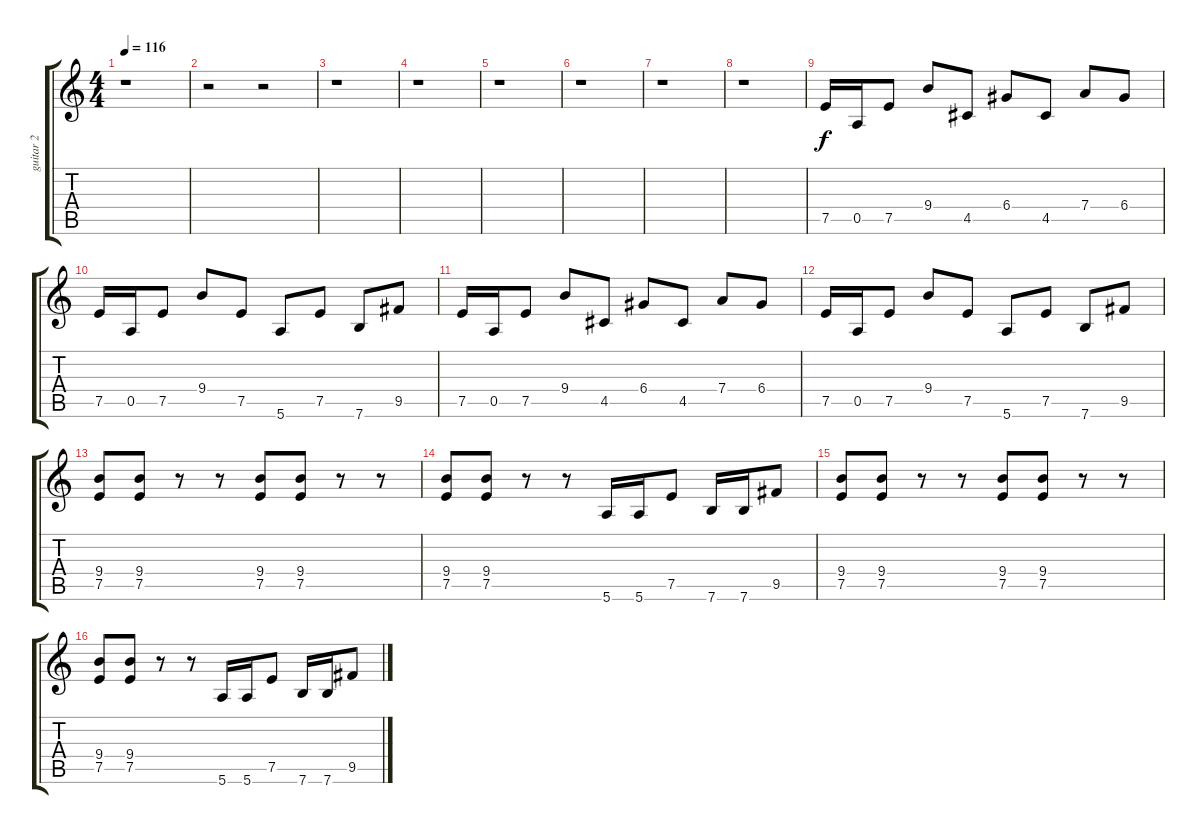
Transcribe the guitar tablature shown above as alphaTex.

\track ("guitar 2" "guitar 2") {instrument distortionguitar}
\staff {score tabs}
\tuning (E4 B3 G3 D3 A2 E2) {hide}
\ts (4 4)
\tempo 116
\clef g2
\ks c
r.1{dy f} |
r.2 r.2 |
r.1 |
r.1 |
r.1 |
r.1 |
r.1 |
r.1 |
7.5.16 0.5.16 7.5.8 9.4.8 4.5.8 6.4.8 4.5.8 7.4.8 6.4.8 |
7.5.16 0.5.16 7.5.8 9.4.8 7.5.8 5.6.8 7.5.8 7.6.8 9.5.8 |
7.5.16 0.5.16 7.5.8 9.4.8 4.5.8 6.4.8 4.5.8 7.4.8 6.4.8 |
7.5.16 0.5.16 7.5.8 9.4.8 7.5.8 5.6.8 7.5.8 7.6.8 9.5.8 |
(9.4 7.5).8 (9.4 7.5).8 r.8 r.8 (9.4 7.5).8 (9.4 7.5).8 r.8 r.8 |
(9.4 7.5).8 (9.4 7.5).8 r.8 r.8 5.6.16 5.6.16 7.5.8 7.6.16 7.6.16 9.5.8 |
(9.4 7.5).8 (9.4 7.5).8 r.8 r.8 (9.4 7.5).8 (9.4 7.5).8 r.8 r.8 |
(9.4 7.5).8 (9.4 7.5).8 r.8 r.8 5.6.16 5.6.16 7.5.8 7.6.16 7.6.16 9.5.8
